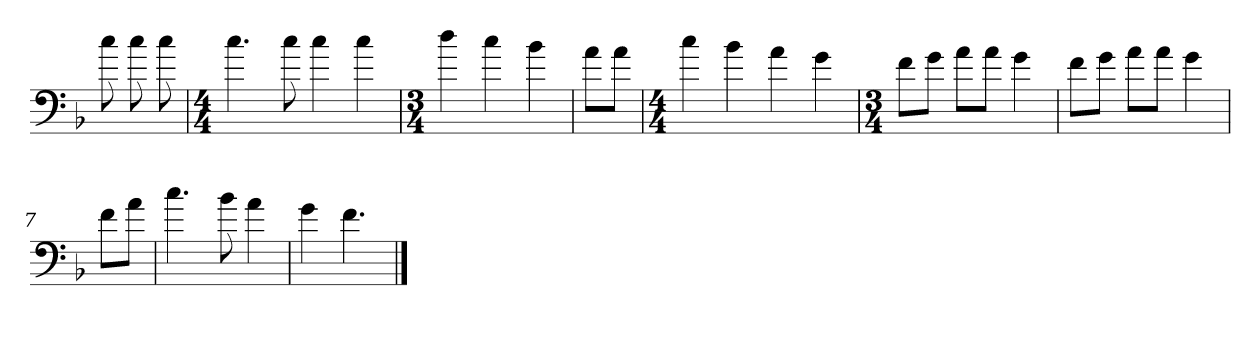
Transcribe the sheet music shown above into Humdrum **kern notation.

**kern
*part1
*staff1
*clefF4
*k[b-]
*F:
=
8cc
8cc
8cc
=1
*M4/4
4.cc
8cc
4cc
4cc
=2
*M3/4
4dd
4cc
4b-
=3
8a\L
8a\J
=4
*M4/4
4cc
4b-
4a
4g
=5
*M3/4
8f\L
8g\J
8a\L
8a\J
4g
=6
8f\L
8g\J
8a\L
8a\J
4g
=7
8f\L
8a\J
=8
4.cc
8b-
4a
=9
4g
4.f
==
*-
